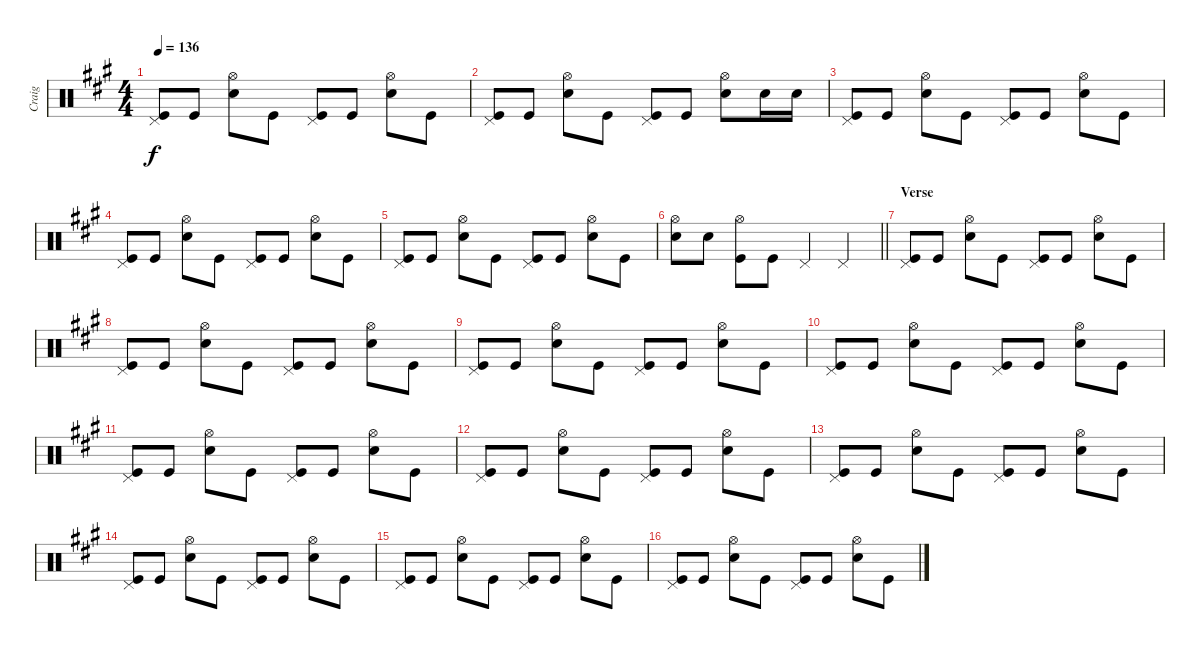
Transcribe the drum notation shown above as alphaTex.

\track ("Craig" "Craig") {instrument percussion}
\staff {score}
\articulation defaults
\ts (4 4)
\tempo 136
\clef neutral
\ks a
("Pedal Hi-Hat (hit)" "Kick (hit)").8{dy f} "Kick (hit)".8 ("Hi-Hat (open)" "Snare (hit) 2").8 "Kick (hit)".8 ("Pedal Hi-Hat (hit)" "Kick (hit)").8 "Kick (hit)".8 ("Hi-Hat (open)" "Snare (hit) 2").8 "Kick (hit)".8 |
("Pedal Hi-Hat (hit)" "Kick (hit)").8 "Kick (hit)".8 ("Hi-Hat (open)" "Snare (hit) 2").8 "Kick (hit)".8 ("Pedal Hi-Hat (hit)" "Kick (hit)").8 "Kick (hit)".8 ("Hi-Hat (open)" "Snare (hit) 2").8 "Snare (hit) 2".16 "Snare (hit) 2".16 |
("Pedal Hi-Hat (hit)" "Kick (hit)").8 "Kick (hit)".8 ("Hi-Hat (open)" "Snare (hit) 2").8 "Kick (hit)".8 ("Pedal Hi-Hat (hit)" "Kick (hit)").8 "Kick (hit)".8 ("Hi-Hat (open)" "Snare (hit) 2").8 "Kick (hit)".8 |
("Pedal Hi-Hat (hit)" "Kick (hit)").8 "Kick (hit)".8 ("Hi-Hat (open)" "Snare (hit) 2").8 "Kick (hit)".8 ("Pedal Hi-Hat (hit)" "Kick (hit)").8 "Kick (hit)".8 ("Hi-Hat (open)" "Snare (hit) 2").8 "Kick (hit)".8 |
("Pedal Hi-Hat (hit)" "Kick (hit)").8 "Kick (hit)".8 ("Hi-Hat (open)" "Snare (hit) 2").8 "Kick (hit)".8 ("Pedal Hi-Hat (hit)" "Kick (hit)").8 "Kick (hit)".8 ("Hi-Hat (open)" "Snare (hit) 2").8 "Kick (hit)".8 |
\barLineRight lightlight
("Hi-Hat (open)" "Snare (hit) 2").8 "Snare (hit) 2".8 ("Hi-Hat (open)" "Kick (hit)").8 "Kick (hit)".8 "Pedal Hi-Hat (hit)".4 "Pedal Hi-Hat (hit)".4 |
\section ("" "Verse")
("Pedal Hi-Hat (hit)" "Kick (hit)").8 "Kick (hit)".8 ("Hi-Hat (open)" "Snare (hit) 2").8 "Kick (hit)".8 ("Pedal Hi-Hat (hit)" "Kick (hit)").8 "Kick (hit)".8 ("Hi-Hat (open)" "Snare (hit) 2").8 "Kick (hit)".8 |
("Pedal Hi-Hat (hit)" "Kick (hit)").8 "Kick (hit)".8 ("Hi-Hat (open)" "Snare (hit) 2").8 "Kick (hit)".8 ("Pedal Hi-Hat (hit)" "Kick (hit)").8 "Kick (hit)".8 ("Hi-Hat (open)" "Snare (hit) 2").8 "Kick (hit)".8 |
("Pedal Hi-Hat (hit)" "Kick (hit)").8 "Kick (hit)".8 ("Hi-Hat (open)" "Snare (hit) 2").8 "Kick (hit)".8 ("Pedal Hi-Hat (hit)" "Kick (hit)").8 "Kick (hit)".8 ("Hi-Hat (open)" "Snare (hit) 2").8 "Kick (hit)".8 |
("Pedal Hi-Hat (hit)" "Kick (hit)").8 "Kick (hit)".8 ("Hi-Hat (open)" "Snare (hit) 2").8 "Kick (hit)".8 ("Pedal Hi-Hat (hit)" "Kick (hit)").8 "Kick (hit)".8 ("Hi-Hat (open)" "Snare (hit) 2").8 "Kick (hit)".8 |
("Pedal Hi-Hat (hit)" "Kick (hit)").8 "Kick (hit)".8 ("Hi-Hat (open)" "Snare (hit) 2").8 "Kick (hit)".8 ("Pedal Hi-Hat (hit)" "Kick (hit)").8 "Kick (hit)".8 ("Hi-Hat (open)" "Snare (hit) 2").8 "Kick (hit)".8 |
("Pedal Hi-Hat (hit)" "Kick (hit)").8 "Kick (hit)".8 ("Hi-Hat (open)" "Snare (hit) 2").8 "Kick (hit)".8 ("Pedal Hi-Hat (hit)" "Kick (hit)").8 "Kick (hit)".8 ("Hi-Hat (open)" "Snare (hit) 2").8 "Kick (hit)".8 |
("Pedal Hi-Hat (hit)" "Kick (hit)").8 "Kick (hit)".8 ("Hi-Hat (open)" "Snare (hit) 2").8 "Kick (hit)".8 ("Pedal Hi-Hat (hit)" "Kick (hit)").8 "Kick (hit)".8 ("Hi-Hat (open)" "Snare (hit) 2").8 "Kick (hit)".8 |
("Pedal Hi-Hat (hit)" "Kick (hit)").8 "Kick (hit)".8 ("Hi-Hat (open)" "Snare (hit) 2").8 "Kick (hit)".8 ("Pedal Hi-Hat (hit)" "Kick (hit)").8 "Kick (hit)".8 ("Hi-Hat (open)" "Snare (hit) 2").8 "Kick (hit)".8 |
("Pedal Hi-Hat (hit)" "Kick (hit)").8 "Kick (hit)".8 ("Hi-Hat (open)" "Snare (hit) 2").8 "Kick (hit)".8 ("Pedal Hi-Hat (hit)" "Kick (hit)").8 "Kick (hit)".8 ("Hi-Hat (open)" "Snare (hit) 2").8 "Kick (hit)".8 |
("Pedal Hi-Hat (hit)" "Kick (hit)").8 "Kick (hit)".8 ("Hi-Hat (open)" "Snare (hit) 2").8 "Kick (hit)".8 ("Pedal Hi-Hat (hit)" "Kick (hit)").8 "Kick (hit)".8 ("Hi-Hat (open)" "Snare (hit) 2").8 "Kick (hit)".8
